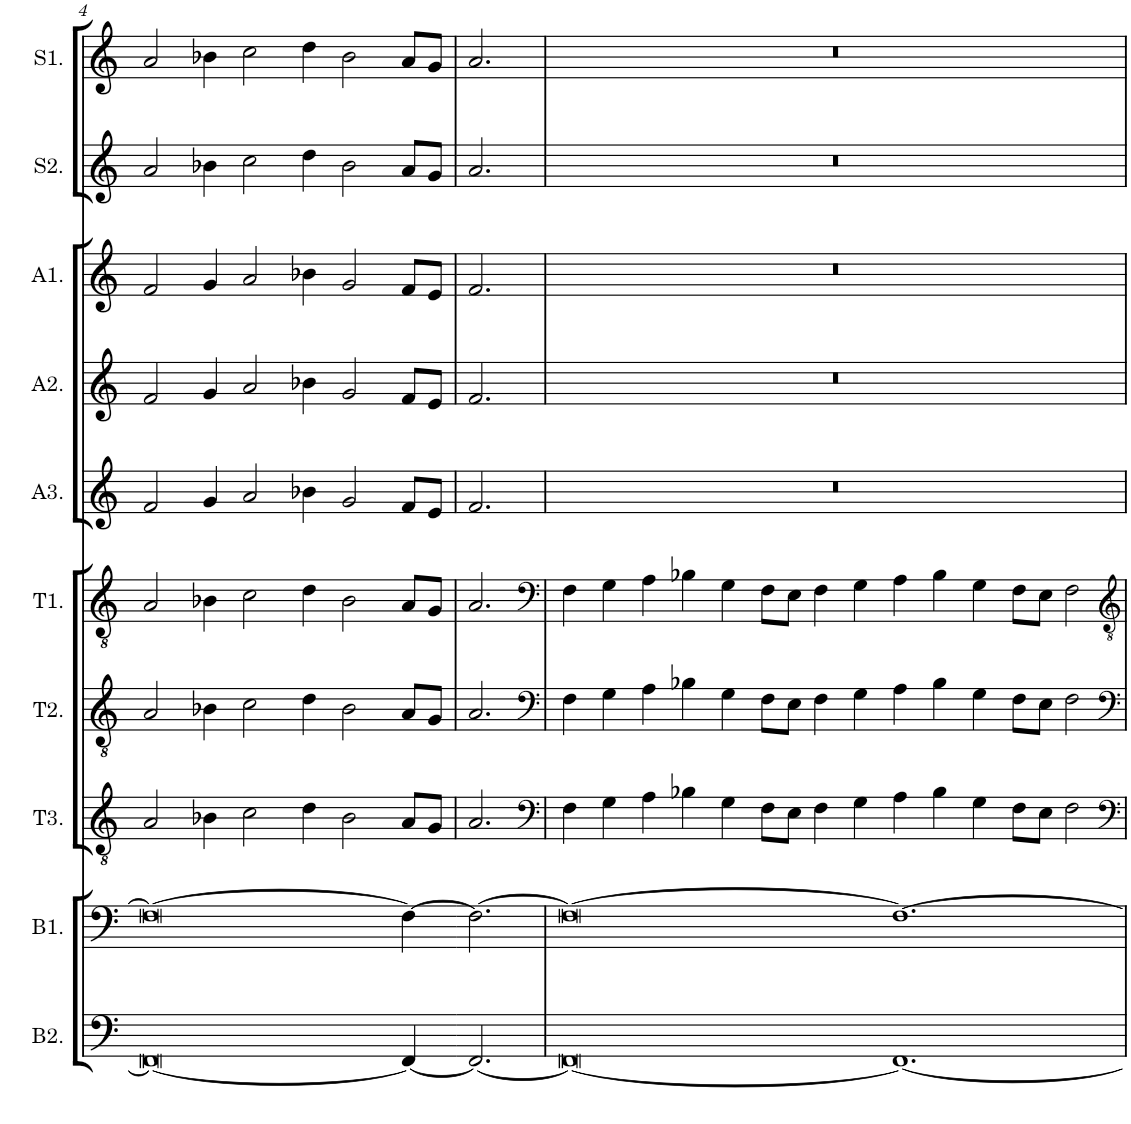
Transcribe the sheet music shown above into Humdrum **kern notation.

**kern	**kern	**kern	**kern	**kern	**kern	**kern	**kern	**kern	**kern
*part10	*part9	*part8	*part7	*part6	*part5	*part4	*part3	*part2	*part1
*staff10	*staff9	*staff8	*staff7	*staff6	*staff5	*staff4	*staff3	*staff2	*staff1
*I"Bass 2	*I"Bass 1	*I"Tenor 3	*I"Tenor 2	*I"Tenor 1	*I"Alto 3	*I"Alto 2	*I"Alto 1	*I"Sop 2	*I"Sop 1
*I'B2.	*I'B1.	*I'T3.	*I'T2.	*I'T1.	*I'A3.	*I'A2.	*I'A1.	*I'S2.	*I'S1.
!!LO:PB:g=z
*clefF4	*clefF4	*clefGv2	*clefGv2	*clefGv2	*clefG2	*clefG2	*clefG2	*clefG2	*clefG2
*k[]	*k[]	*k[]	*k[]	*k[]	*k[]	*k[]	*k[]	*k[]	*k[]
*M9/4	*M9/4	*M9/4	*M9/4	*M9/4	*M9/4	*M9/4	*M9/4	*M9/4	*M9/4
=4	=4	=4	=4	=4	=4	=4	=4	=4	=4
0FF_	0F_	2A/	2A/	2A/	2f/	2f/	2f/	2a/	2a/
.	.	4B-X\	4B-X\	4B-X\	4g/	4g/	4g/	4b-X\	4b-X\
.	.	2c\	2c\	2c\	2a/	2a/	2a/	2cc\	2cc\
.	.	4d\	4d\	4d\	4b-X\	4b-X\	4b-X\	4dd\	4dd\
.	.	2B-\	2B-\	2B-\	2g/	2g/	2g/	2b-\	2b-\
4FF/_	4F\_	8A/L	8A/L	8A/L	8f/L	8f/L	8f/L	8a/L	8a/L
.	.	8G/J	8G/J	8G/J	8e/J	8e/J	8e/J	8g/J	8g/J
=5	=5	=5	=5	=5	=5	=5	=5	=5	=5
*M3/4	*M3/4	*M3/4	*M3/4	*M3/4	*M3/4	*M3/4	*M3/4	*M3/4	*M3/4
2.FF/_	2.F\_	2.A/	2.A/	2.A/	2.f/	2.f/	2.f/	2.a/	2.a/
=6	=6	=6	=6	=6	=6	=6	=6	=6	=6
*	*	*clefF4	*clefF4	*clefF4	*	*	*	*	*
*M14/4	*M14/4	*M14/4	*M14/4	*M14/4	*M14/4	*M14/4	*M14/4	*M14/4	*M14/4
0FF_	0F_	4F\	4F\	4F\	2%7r	2%7r	2%7r	2%7r	2%7r
.	.	4G\	4G\	4G\	.	.	.	.	.
.	.	4A\	4A\	4A\	.	.	.	.	.
.	.	4B-X\	4B-X\	4B-X\	.	.	.	.	.
.	.	4G\	4G\	4G\	.	.	.	.	.
.	.	8F\L	8F\L	8F\L	.	.	.	.	.
.	.	8E\J	8E\J	8E\J	.	.	.	.	.
.	.	4F\	4F\	4F\	.	.	.	.	.
.	.	4G\	4G\	4G\	.	.	.	.	.
1.FF_	1.F_	4A\	4A\	4A\	.	.	.	.	.
.	.	4B-\	4B-\	4B-\	.	.	.	.	.
.	.	4G\	4G\	4G\	.	.	.	.	.
.	.	8F\L	8F\L	8F\L	.	.	.	.	.
.	.	8E\J	8E\J	8E\J	.	.	.	.	.
.	.	2F\	2F\	2F\	.	.	.	.	.
=	=	=	=	=	=	=	=	=	=
*-	*-	*-	*-	*-	*-	*-	*-	*-	*-
